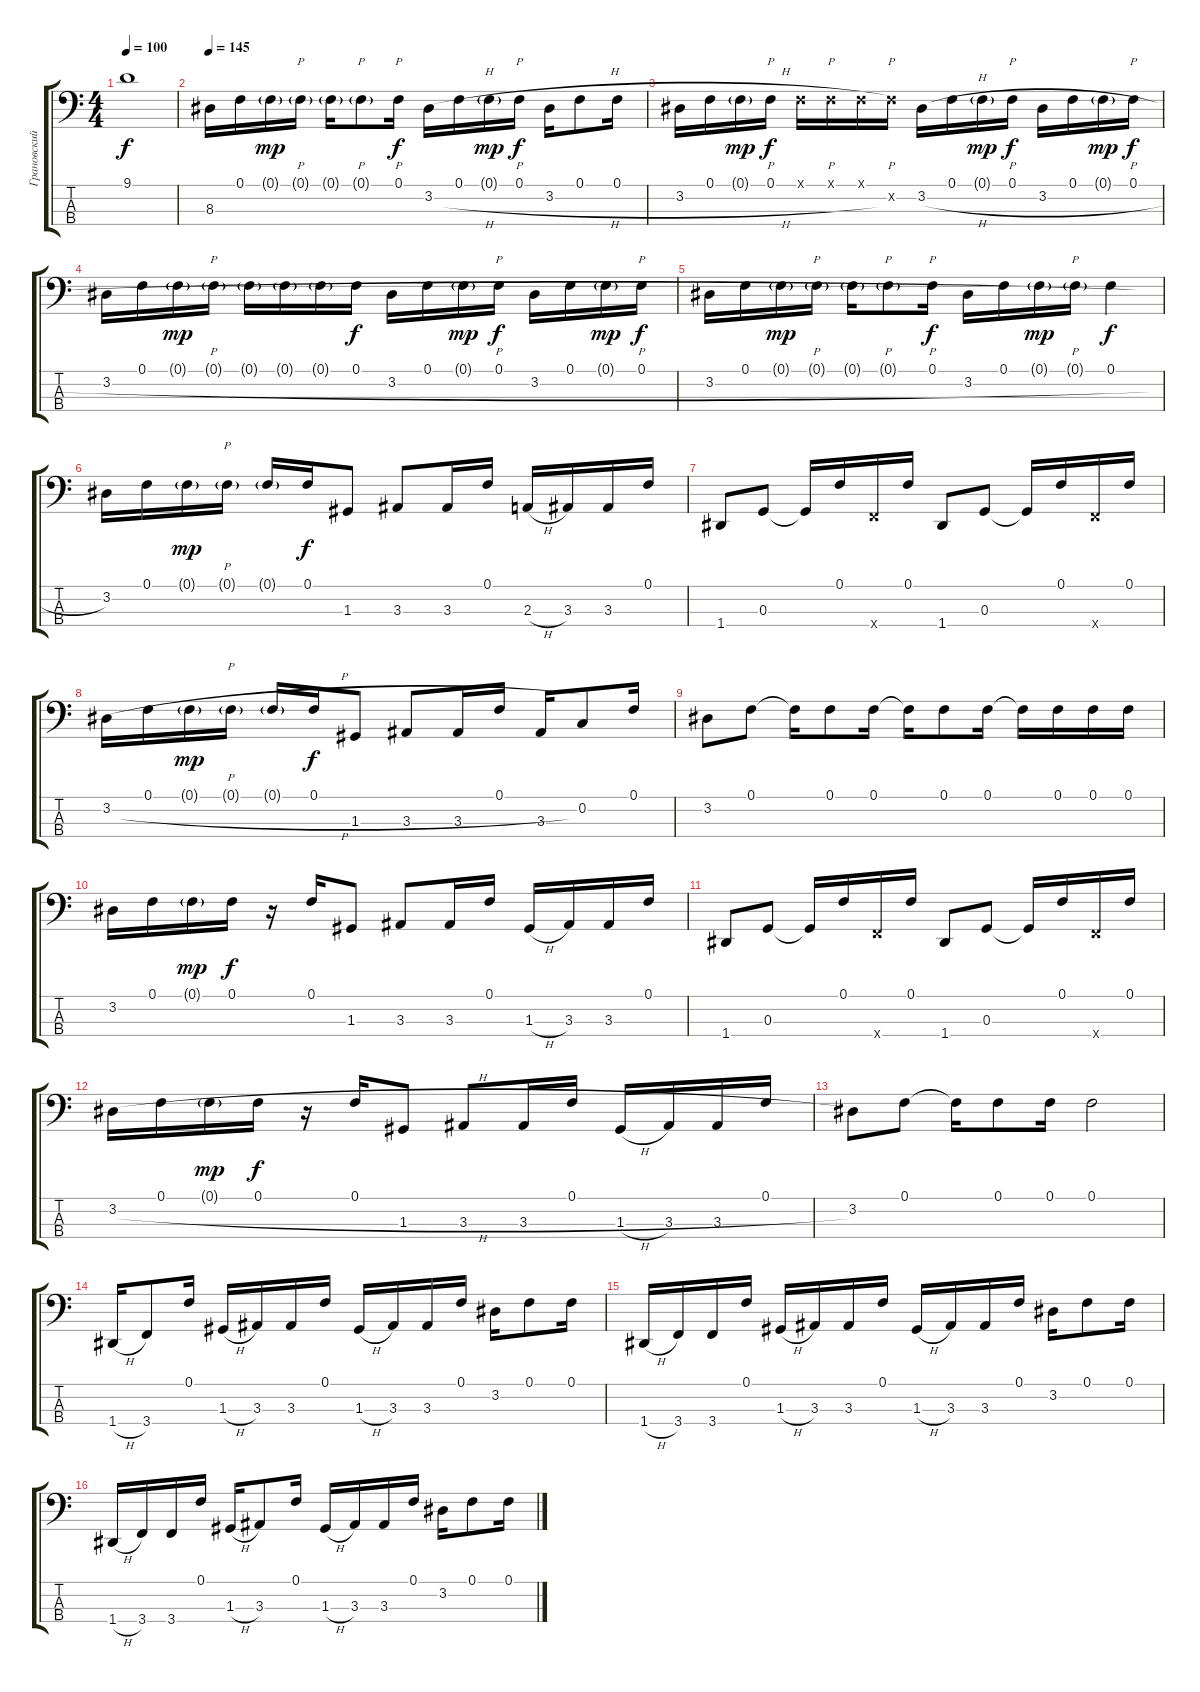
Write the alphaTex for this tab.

\track ("Грановский" "Грановский") {instrument electricbassfinger}
\staff {score tabs}
\tuning (F2 C2 G1 D1) {hide}
\ts (4 4)
\tempo 100
\clef f4
\ks c
9.1{t}.1{dy f} |
\tempo 145
8.3.16{instrument slapbass1} 0.1.16 0.1{g}.16{dy mp} 0.1{g}.16{p} 0.1{g}.16 0.1{g}.8{p} 0.1.16{p dy f} 3.2{h}.16 0.1.16 0.1{g}.16{dy mp} 0.1.16{p dy f} 3.2{h}.16 0.1.8 0.1.16 |
3.2{h}.16 0.1.16 0.1{g}.16{dy mp} 0.1.16{p dy f} 0.1{x}.16 0.1{x}.16{p} 0.1{x}.16 5.2{x}.16{p} 3.2{h}.16 0.1.16 0.1{g}.16{dy mp} 0.1.16{p dy f} 3.2{h}.16 0.1.16 0.1{g}.16{dy mp} 0.1.16{p dy f} |
3.2{h}.16 0.1.16 0.1{g}.16{dy mp} 0.1{g}.16{p} 0.1{g}.16 0.1{g}.16 0.1{g}.16 0.1.16{dy f} 3.2{h}.16 0.1.16 0.1{g}.16{dy mp} 0.1.16{p dy f} 3.2{h}.16 0.1.16 0.1{g}.16{dy mp} 0.1.16{p dy f} |
3.2{h}.16 0.1.16 0.1{g}.16{dy mp} 0.1{g}.16{p} 0.1{g}.16 0.1{g}.8{p} 0.1.16{p dy f} 3.2{h}.16 0.1.16 0.1{g}.16{dy mp} 0.1{g}.16{p} 0.1.4{dy f} |
3.2.16 0.1.16 0.1{g}.16{dy mp} 0.1{g}.16{p} 0.1{g}.16 0.1.16{dy f} 1.3.8 3.3.8 3.3.16 0.1.16 2.3{h}.16 3.3.16 3.3.16 0.1.16 |
1.4.8 0.3.8 0.3{t}.16 0.1.16 3.4{x}.16 0.1.16 1.4.8 0.3.8 0.3{t}.16 0.1.16 3.4{x}.16 0.1.16 |
3.2{h}.16 0.1.16 0.1{g}.16{dy mp} 0.1{g}.16{p} 0.1{g}.16 0.1.16{dy f} 1.3.8 3.3.8 3.3.16 0.1.16 3.3.16 0.2.8 0.1.16 |
3.2.8 0.1.8 0.1{t}.16 0.1.8 0.1.16 0.1{t}.16 0.1.8 0.1.16 0.1{t}.16 0.1.16 0.1.16 0.1.16 |
3.2.16 0.1.16 0.1{g}.16{dy mp} 0.1.16{dy f} r.16 0.1.16 1.3.8 3.3.8 3.3.16 0.1.16 1.3{h}.16 3.3.16 3.3.16 0.1.16 |
1.4.8 0.3.8 0.3{t}.16 0.1.16 3.4{x}.16 0.1.16 1.4.8 0.3.8 0.3{t}.16 0.1.16 3.4{x}.16 0.1.16 |
3.2{h}.16 0.1.16 0.1{g}.16{dy mp} 0.1.16{dy f} r.16 0.1.16 1.3.8 3.3.8 3.3.16 0.1.16 1.3{h}.16 3.3.16 3.3.16 0.1.16 |
3.2.8 0.1.8 0.1{t}.16 0.1.8 0.1.16 0.1.2 |
1.4{h}.16 3.4.8 0.1.16 1.3{h}.16 3.3.16 3.3.16 0.1.16 1.3{h}.16 3.3.16 3.3.16 0.1.16 3.2.16 0.1.8 0.1.16 |
1.4{h}.16 3.4.16 3.4.16 0.1.16 1.3{h}.16 3.3.16 3.3.16 0.1.16 1.3{h}.16 3.3.16 3.3.16 0.1.16 3.2.16 0.1.8 0.1.16 |
1.4{h}.16 3.4.16 3.4.16 0.1.16 1.3{h}.16 3.3.8 0.1.16 1.3{h}.16 3.3.16 3.3.16 0.1.16 3.2{h}.16 0.1.8 0.1.16
